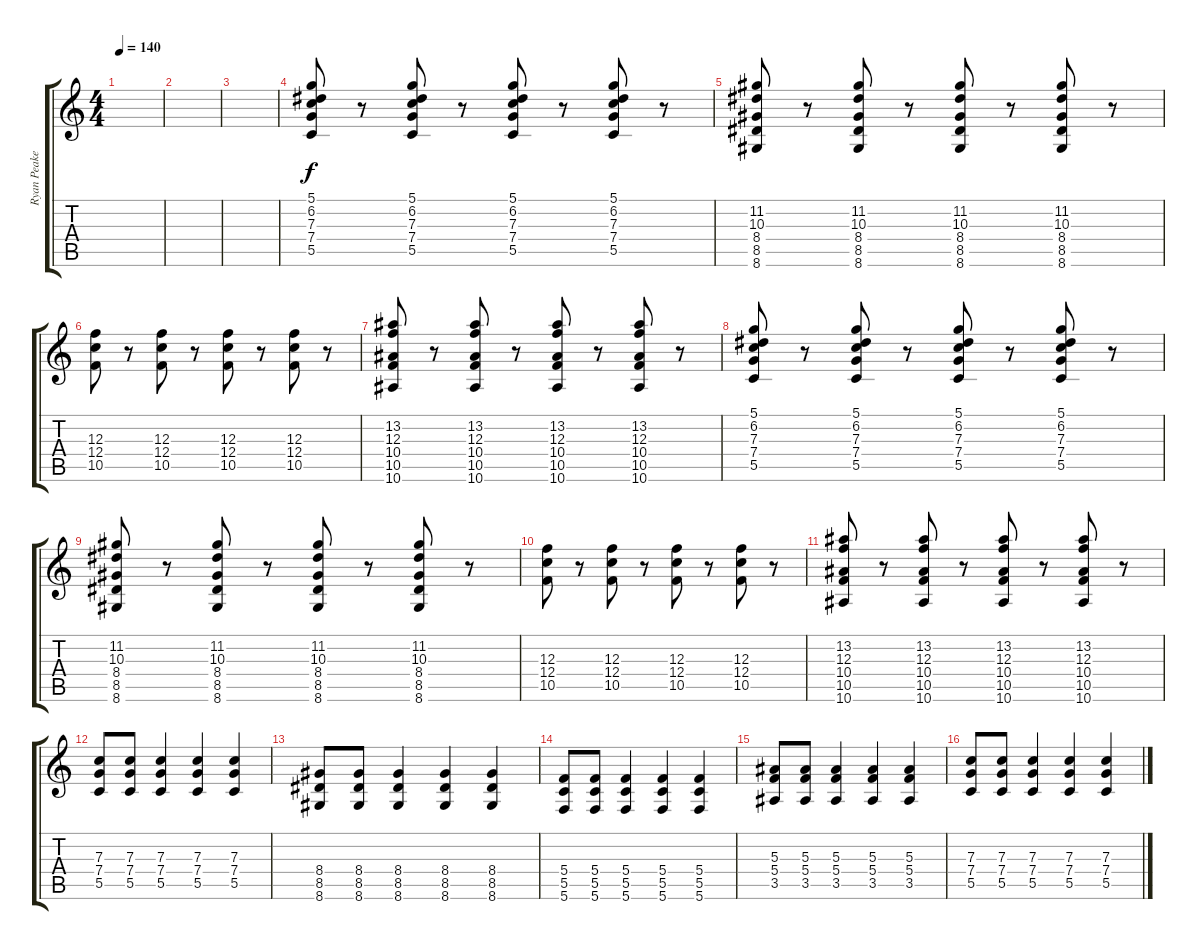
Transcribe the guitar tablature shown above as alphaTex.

\track ("Ryan Peake" "Ryan Peake") {instrument distortionguitar}
\staff {score tabs}
\tuning (D4 A3 F3 C3 G2 C2) {hide}
\ts (4 4)
\tempo 140
\clef g2
\ks c
|
|
|
(5.1 6.2 7.3 7.4 5.5).8 r.8 (5.1 6.2 7.3 7.4 5.5).8 r.8 (5.1 6.2 7.3 7.4 5.5).8 r.8 (5.1 6.2 7.3 7.4 5.5).8 r.8 |
(11.2 10.3 8.4 8.5 8.6).8 r.8 (11.2 10.3 8.4 8.5 8.6).8 r.8 (11.2 10.3 8.4 8.5 8.6).8 r.8 (11.2 10.3 8.4 8.5 8.6).8 r.8 |
(12.3 12.4 10.5).8 r.8 (12.3 12.4 10.5).8 r.8 (12.3 12.4 10.5).8 r.8 (12.3 12.4 10.5).8 r.8 |
(13.2 12.3 10.4 10.5 10.6).8 r.8 (13.2 12.3 10.4 10.5 10.6).8 r.8 (13.2 12.3 10.4 10.5 10.6).8 r.8 (13.2 12.3 10.4 10.5 10.6).8 r.8 |
(5.1 6.2 7.3 7.4 5.5).8 r.8 (5.1 6.2 7.3 7.4 5.5).8 r.8 (5.1 6.2 7.3 7.4 5.5).8 r.8 (5.1 6.2 7.3 7.4 5.5).8 r.8 |
(11.2 10.3 8.4 8.5 8.6).8 r.8 (11.2 10.3 8.4 8.5 8.6).8 r.8 (11.2 10.3 8.4 8.5 8.6).8 r.8 (11.2 10.3 8.4 8.5 8.6).8 r.8 |
(12.3 12.4 10.5).8 r.8 (12.3 12.4 10.5).8 r.8 (12.3 12.4 10.5).8 r.8 (12.3 12.4 10.5).8 r.8 |
(13.2 12.3 10.4 10.5 10.6).8 r.8 (13.2 12.3 10.4 10.5 10.6).8 r.8 (13.2 12.3 10.4 10.5 10.6).8 r.8 (13.2 12.3 10.4 10.5 10.6).8 r.8 |
(7.3 7.4 5.5).8 (7.3 7.4 5.5).8 (7.3 7.4 5.5).4 (7.3 7.4 5.5).4 (7.3 7.4 5.5).4 |
(8.4 8.5 8.6).8 (8.4 8.5 8.6).8 (8.4 8.5 8.6).4 (8.4 8.5 8.6).4 (8.4 8.5 8.6).4 |
(5.4 5.5 5.6).8 (5.4 5.5 5.6).8 (5.4 5.5 5.6).4 (5.4 5.5 5.6).4 (5.4 5.5 5.6).4 |
(5.3 5.4 3.5).8 (5.3 5.4 3.5).8 (5.3 5.4 3.5).4 (5.3 5.4 3.5).4 (5.3 5.4 3.5).4 |
(7.3 7.4 5.5).8 (7.3 7.4 5.5).8 (7.3 7.4 5.5).4 (7.3 7.4 5.5).4 (7.3 7.4 5.5).4
